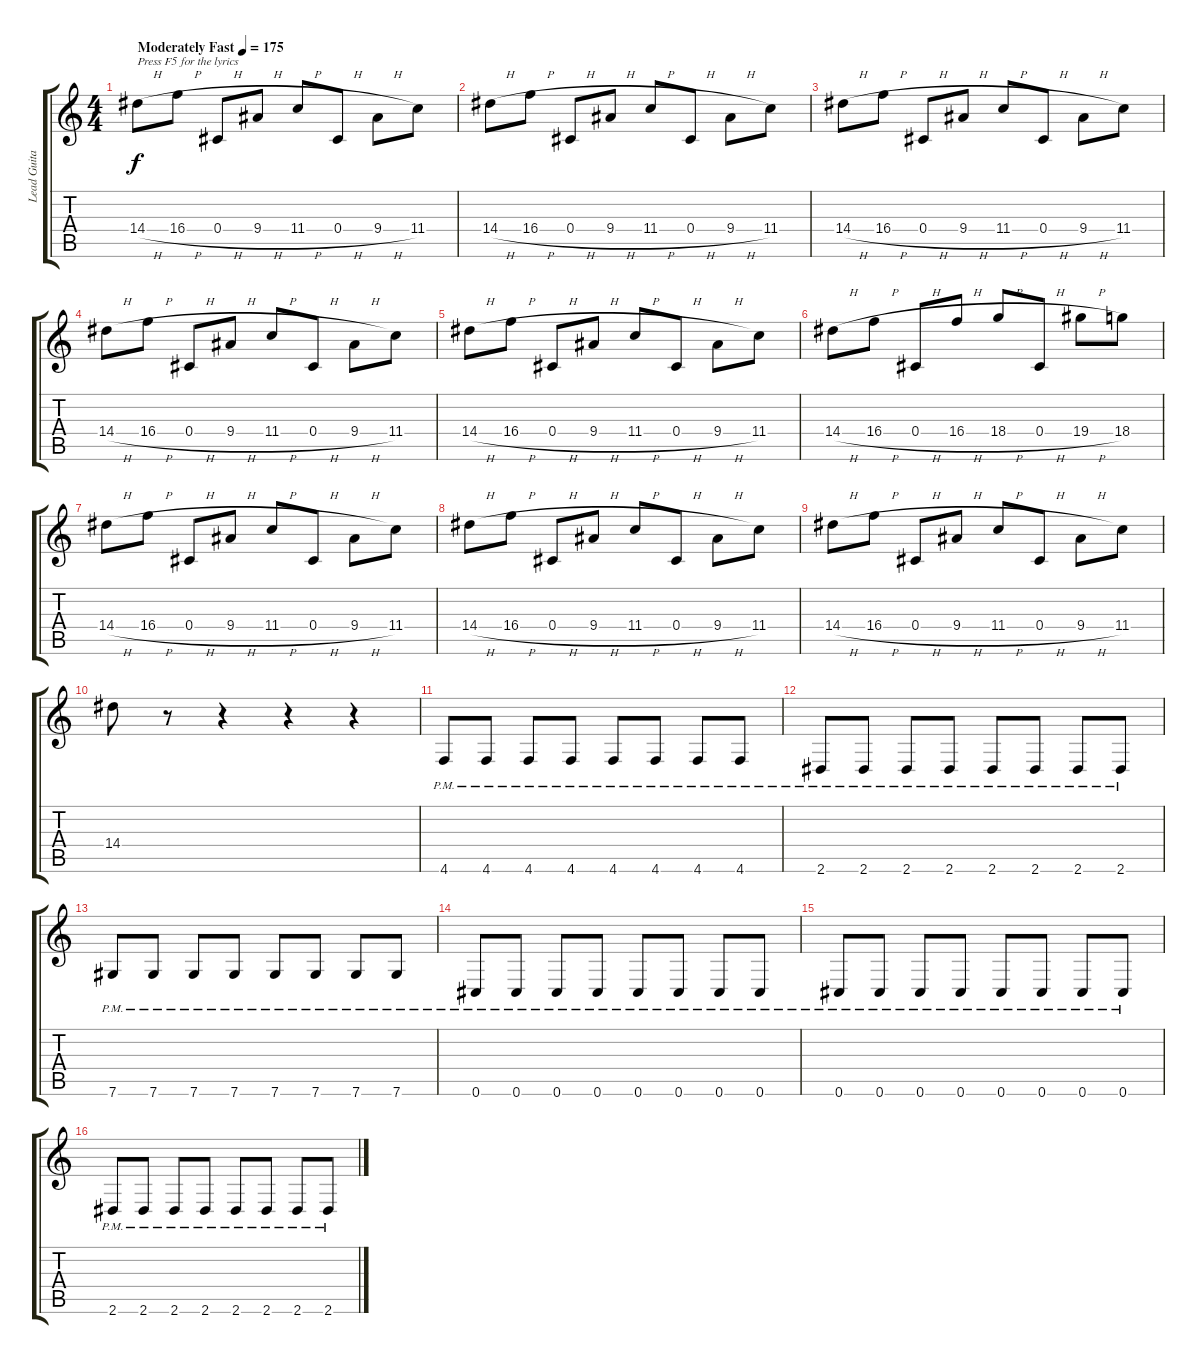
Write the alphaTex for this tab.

\track ("Lead Guitar" "Lead Guita") {instrument distortionguitar}
\staff {score tabs}
\tuning (Eb4 Bb3 Gb3 Db3 Ab2 Db2) {hide}
\ts (4 4)
\tempo (175 "Moderately Fast")
\clef g2
\ks c
14.4{h}.8{txt "Press F5 for the lyrics" dy f volume 1 instrument lead8bassandlead} 16.4{h}.8{volume 10} 0.4{h}.8 9.4{h}.8 11.4{h}.8 0.4{h}.8 9.4{h}.8 11.4.8 |
14.4{h}.8 16.4{h}.8 0.4{h}.8 9.4{h}.8 11.4{h}.8 0.4{h}.8 9.4{h}.8 11.4.8 |
14.4{h}.8{volume 16 instrument distortionguitar} 16.4{h}.8 0.4{h}.8 9.4{h}.8 11.4{h}.8 0.4{h}.8 9.4{h}.8 11.4.8 |
14.4{h}.8 16.4{h}.8 0.4{h}.8 9.4{h}.8 11.4{h}.8 0.4{h}.8 9.4{h}.8 11.4.8 |
14.4{h}.8 16.4{h}.8 0.4{h}.8 9.4{h}.8 11.4{h}.8 0.4{h}.8 9.4{h}.8 11.4.8 |
14.4{h}.8 16.4{h}.8 0.4{h}.8 16.4{h}.8 18.4{h}.8 0.4{h}.8 19.4{h}.8 18.4.8 |
14.4{h}.8 16.4{h}.8 0.4{h}.8 9.4{h}.8 11.4{h}.8 0.4{h}.8 9.4{h}.8 11.4.8 |
14.4{h}.8 16.4{h}.8 0.4{h}.8 9.4{h}.8 11.4{h}.8 0.4{h}.8 9.4{h}.8 11.4.8 |
14.4{h}.8 16.4{h}.8 0.4{h}.8 9.4{h}.8 11.4{h}.8 0.4{h}.8 9.4{h}.8 11.4.8 |
14.4.8 r.8 r.4 r.4 r.4 |
4.6{pm}.8 4.6{pm}.8 4.6{pm}.8 4.6{pm}.8 4.6{pm}.8 4.6{pm}.8 4.6{pm}.8 4.6{pm}.8 |
2.6{pm}.8 2.6{pm}.8 2.6{pm}.8 2.6{pm}.8 2.6{pm}.8 2.6{pm}.8 2.6{pm}.8 2.6{pm}.8 |
7.6{pm}.8 7.6{pm}.8 7.6{pm}.8 7.6{pm}.8 7.6{pm}.8 7.6{pm}.8 7.6{pm}.8 7.6{pm}.8 |
0.6{pm}.8 0.6{pm}.8 0.6{pm}.8 0.6{pm}.8 0.6{pm}.8 0.6{pm}.8 0.6{pm}.8 0.6{pm}.8 |
0.6{pm}.8 0.6{pm}.8 0.6{pm}.8 0.6{pm}.8 0.6{pm}.8 0.6{pm}.8 0.6{pm}.8 0.6{pm}.8 |
2.6{pm}.8 2.6{pm}.8 2.6{pm}.8 2.6{pm}.8 2.6{pm}.8 2.6{pm}.8 2.6{pm}.8 2.6{pm}.8
